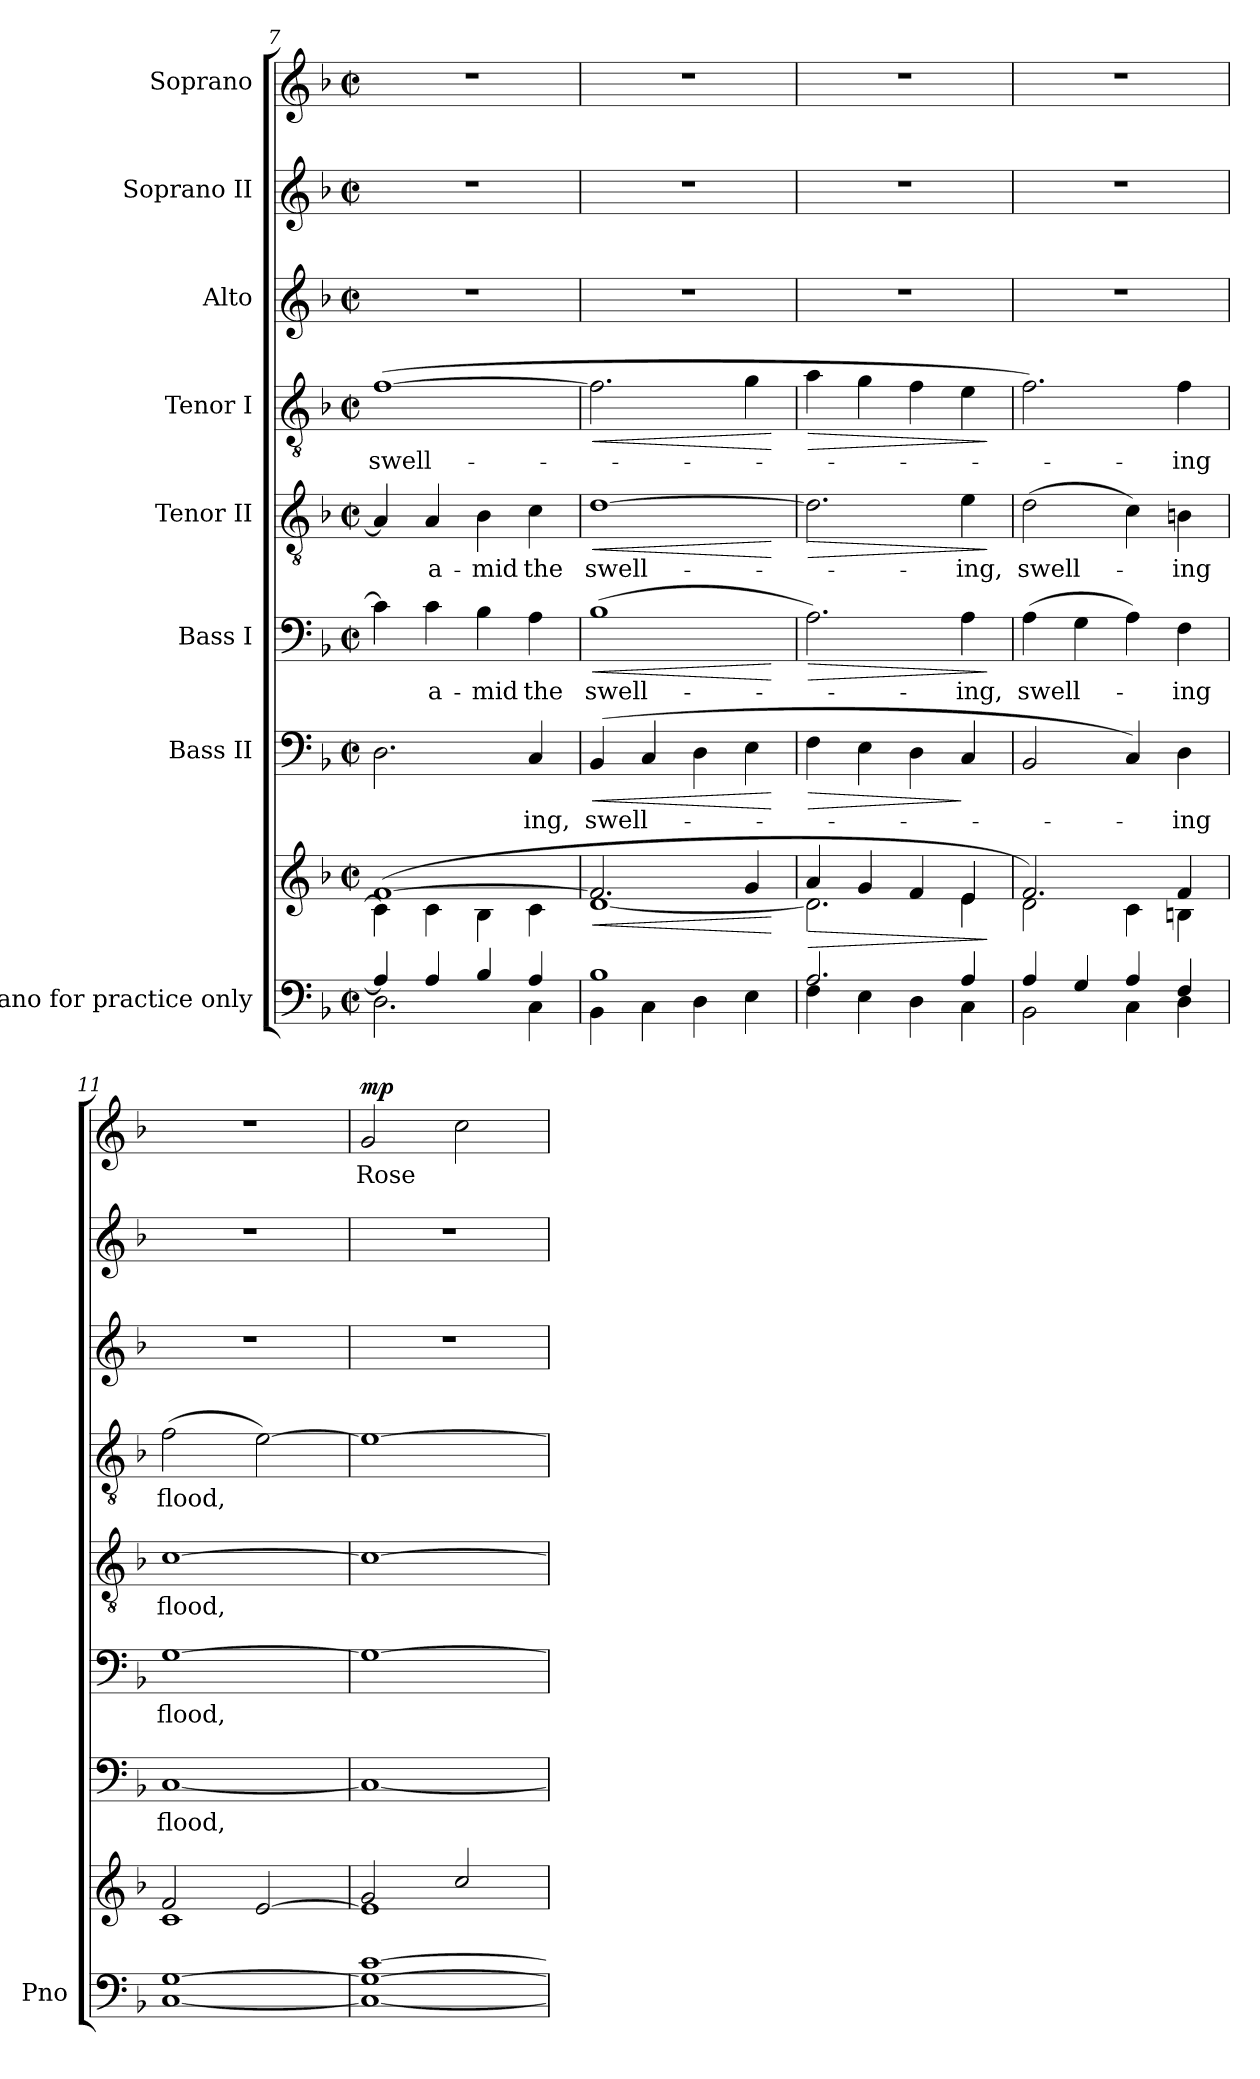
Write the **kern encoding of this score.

**kern	**kern	**dynam	**kern	**text	**dynam	**kern	**text	**dynam	**kern	**text	**dynam	**kern	**text	**dynam	**kern	**kern	**kern	**text	**dynam
*part8	*part8	*part8	*part7	*part7	*part7	*part6	*part6	*part6	*part5	*part5	*part5	*part4	*part4	*part4	*part3	*part2	*part1	*part1	*part1
*staff9	*staff8	*staff8/9	*staff7	*staff7	*staff7	*staff6	*staff6	*staff6	*staff5	*staff5	*staff5	*staff4	*staff4	*staff4	*staff3	*staff2	*staff1	*staff1	*staff1
*I"Piano for practice only	*	*	*I"Bass II	*	*	*I"Bass I	*	*	*I"Tenor II	*	*	*I"Tenor I	*	*	*I"Alto	*I"Soprano II	*I"Soprano	*	*
*I'Pno	*	*	*	*	*	*	*	*	*	*	*	*	*	*	*	*	*	*	*
*clefF4	*clefG2	*	*clefF4	*	*	*clefF4	*	*	*clefGv2	*	*	*clefGv2	*	*	*clefG2	*clefG2	*clefG2	*	*
*k[b-]	*k[b-]	*	*k[b-]	*	*	*k[b-]	*	*	*k[b-]	*	*	*k[b-]	*	*	*k[b-]	*k[b-]	*k[b-]	*	*
*M2/2	*M2/2	*	*M2/2	*	*	*M2/2	*	*	*M2/2	*	*	*M2/2	*	*	*M2/2	*M2/2	*M2/2	*	*
*met(c|)	*met(c|)	*	*met(c|)	*	*	*met(c|)	*	*	*met(c|)	*	*	*met(c|)	*	*	*met(c|)	*met(c|)	*met(c|)	*	*
=7	=7	=7	=7	=7	=7	=7	=7	=7	=7	=7	=7	=7	=7	=7	=7	=7	=7	=7	=7
*^	*^	*	*	*	*	*	*	*	*	*	*	*	*	*	*	*	*	*	*
!	!	!	!	!	!	!	!	!	!	!	!	!	!	!	!LO:LY:b	!	!	!	!	!	!
4A/]	2.D\	(>[1f	4c\]	.	2.D\	.	.	4c\]	.	.	4A/]	.	.	(>[1f	swell-	.	1r	1r	1r	.	.
!	!	!	!	!	!	!	!	!	!LO:LY:b	!	!	!LO:LY:b	!	!	!	!	!	!	!	!	!
4A/	.	.	4c\	.	.	.	.	4c\	a-	.	4A/	a-	.	.	.	.	.	.	.	.	.
!	!	!	!	!	!	!	!	!	!LO:LY:b	!	!	!LO:LY:b	!	!	!	!	!	!	!	!	!
4B-/	.	.	4B-\	.	.	.	.	4B-\	-mid	.	4B-\	-mid	.	.	.	.	.	.	.	.	.
!	!	!	!	!	!	!LO:LY:b	!	!	!LO:LY:b	!	!	!LO:LY:b	!	!	!	!	!	!	!	!	!
4A/	4C\	.	4c\	.	4C/	-ing,	.	4A\	the	.	4c\	the	.	.	.	.	.	.	.	.	.
=8	=8	=8	=8	=8	=8	=8	=8	=8	=8	=8	=8	=8	=8	=8	=8	=8	=8	=8	=8	=8	=8
!	!	!	!	!LO:HP:b	!	!LO:LY:b	!LO:HP:b	!	!LO:LY:b	!LO:HP:b	!	!LO:LY:b	!LO:HP:b	!	!	!LO:HP:b	!	!	!	!	!
1B-	4BB-\	2.f/]	[1d	<	(>4BB-/	swell-	<	(>1B-	swell-	<	[1d	swell-	<	2.f\]	.	<	1r	1r	1r	.	.
.	4C\	.	.	.	4C/	.	.	.	.	.	.	.	.	.	.	.	.	.	.	.	.
.	4D\	.	.	.	4D\	.	.	.	.	.	.	.	.	.	.	.	.	.	.	.	.
.	4E\	4g/	.	.	4E\	.	.	.	.	.	.	.	.	4g\	.	.	.	.	.	.	.
*v	*v	*	*	*	*	*	*	*	*	*	*	*	*	*	*	*	*	*	*	*	*
*	*v	*v	*	*	*	*	*	*	*	*	*	*	*	*	*	*	*	*	*	*
.	.	[	.	.	[	.	.	[	.	.	[	.	.	[	.	.	.	.	.
=9	=9	=9	=9	=9	=9	=9	=9	=9	=9	=9	=9	=9	=9	=9	=9	=9	=9	=9	=9
*^	*	*	*	*	*	*	*	*	*	*	*	*	*	*	*	*	*	*	*
!	!	!	!LO:HP:b	!	!	!LO:HP:b	!	!	!LO:HP:b	!	!	!LO:HP:b	!	!	!LO:HP:b	!	!	!	!	!
*	*	*^	*	*	*	*	*	*	*	*	*	*	*	*	*	*	*	*	*	*
2.A/	4F\	4a/	2.d\]	>	4F\	.	>	2.A\)	.	>	2.d\]	.	>	4a\	.	>	1r	1r	1r	.	.
.	4E\	4g/	.	.	4E\	.	.	.	.	.	.	.	.	4g\	.	.	.	.	.	.	.
.	4D\	4f/	.	.	4D\	.	.	.	.	.	.	.	.	4f\	.	.	.	.	.	.	.
!	!	!	!	!	!	!	!	!	!LO:LY:b	!	!	!LO:LY:b	!	!	!	!	!	!	!	!	!
4A/	4C\	4e/	4e\	.	4C/	.	]	4A\	-ing,	.	4e\	-ing,	.	4e\	.	.	.	.	.	.	.
*v	*v	*	*	*	*	*	*	*	*	*	*	*	*	*	*	*	*	*	*	*	*
*	*v	*v	*	*	*	*	*	*	*	*	*	*	*	*	*	*	*	*	*	*
.	.	]	.	.	.	.	.	]	.	.	]	.	.	]	.	.	.	.	.
=10	=10	=10	=10	=10	=10	=10	=10	=10	=10	=10	=10	=10	=10	=10	=10	=10	=10	=10	=10
*^	*^	*	*	*	*	*	*	*	*	*	*	*	*	*	*	*	*	*	*
!	!	!	!	!	!	!	!	!	!LO:LY:b	!	!	!LO:LY:b	!	!	!	!	!	!	!	!	!
4A/	2BB-\	2.f/)	2d\	.	2BB-/	.	.	(>4A\	swell-	.	(>2d\	swell-	.	2.f\)	.	.	1r	1r	1r	.	.
4G/	.	.	.	.	.	.	.	4G\	.	.	.	.	.	.	.	.	.	.	.	.	.
4A/	4C\	.	4c\	.	4C/)	.	.	4A\)	.	.	4c\)	.	.	.	.	.	.	.	.	.	.
!	!	!	!	!	!	!LO:LY:b	!	!	!LO:LY:b	!	!	!LO:LY:b	!	!	!LO:LY:b	!	!	!	!	!	!
4F/	4D\	4f/	4Bn\	.	4D\	-ing	.	4F\	-ing	.	4Bn\	-ing	.	4f\	-ing	.	.	.	.	.	.
=11	=11	=11	=11	=11	=11	=11	=11	=11	=11	=11	=11	=11	=11	=11	=11	=11	=11	=11	=11	=11	=11
!	!	!	!	!	!	!LO:LY:b	!	!	!LO:LY:b	!	!	!LO:LY:b	!	!	!LO:LY:b	!	!	!	!	!	!
[1G	[1C	2f/	(>1c	.	[1C	flood,	.	[1G	flood,	.	[1c	flood,	.	(>2f\	flood,	.	1r	1r	1r	.	.
.	.	[2e/	.	.	.	.	.	.	.	.	.	.	.	[2e\)	.	.	.	.	.	.	.
=12	=12	=12	=12	=12	=12	=12	=12	=12	=12	=12	=12	=12	=12	=12	=12	=12	=12	=12	=12	=12	=12
!	!	!	!	!	!	!	!	!	!	!	!	!	!	!	!	!	!	!	!	!LO:LY:b	!LO:DY:a
1G_ [1c)	1C_	2g/	1e]	.	1C_	.	.	1G_	.	.	1c_	.	.	1e_	.	.	1r	1r	2g/	Rose	mp
.	.	2cc/	.	.	.	.	.	.	.	.	.	.	.	.	.	.	.	.	2cc\	.	.
*v	*v	*	*	*	*	*	*	*	*	*	*	*	*	*	*	*	*	*	*	*	*
*	*v	*v	*	*	*	*	*	*	*	*	*	*	*	*	*	*	*	*	*	*
=	=	=	=	=	=	=	=	=	=	=	=	=	=	=	=	=	=	=	=
*-	*-	*-	*-	*-	*-	*-	*-	*-	*-	*-	*-	*-	*-	*-	*-	*-	*-	*-	*-
